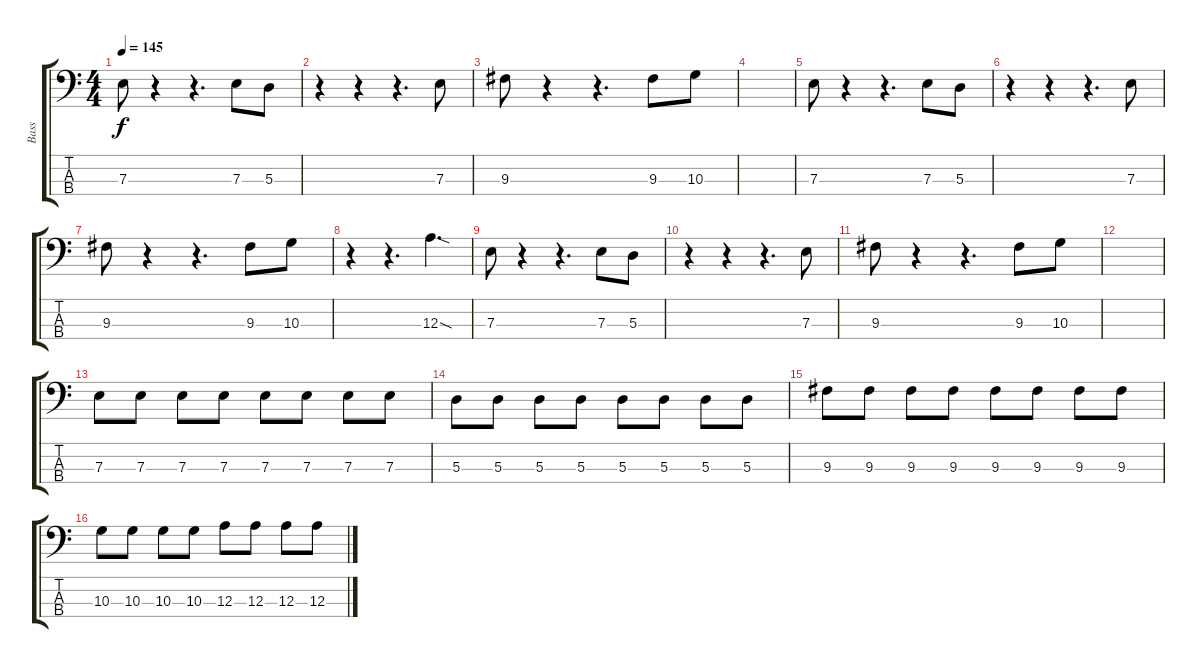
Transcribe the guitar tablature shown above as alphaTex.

\track ("Bass" "Bass") {instrument electricbassfinger}
\staff {score tabs}
\tuning (G2 D2 A1 E1) {hide}
\ts (4 4)
\tempo 145
\clef f4
\ks c
7.3.8{dy f} r.4 r.4{d} 7.3.8 5.3.8 |
r.4 r.4 r.4{d} 7.3.8 |
9.3.8 r.4 r.4{d} 9.3.8 10.3.8 |
|
7.3.8 r.4 r.4{d} 7.3.8 5.3.8 |
r.4 r.4 r.4{d} 7.3.8 |
9.3.8 r.4 r.4{d} 9.3.8 10.3.8 |
r.4 r.4{d} 12.3{sod}.4{d} |
7.3.8 r.4 r.4{d} 7.3.8 5.3.8 |
r.4 r.4 r.4{d} 7.3.8 |
9.3.8 r.4 r.4{d} 9.3.8 10.3.8 |
|
7.3.8 7.3.8 7.3.8 7.3.8 7.3.8 7.3.8 7.3.8 7.3.8 |
5.3.8 5.3.8 5.3.8 5.3.8 5.3.8 5.3.8 5.3.8 5.3.8 |
9.3.8 9.3.8 9.3.8 9.3.8 9.3.8 9.3.8 9.3.8 9.3.8 |
10.3.8 10.3.8 10.3.8 10.3.8 12.3.8 12.3.8 12.3.8 12.3.8
